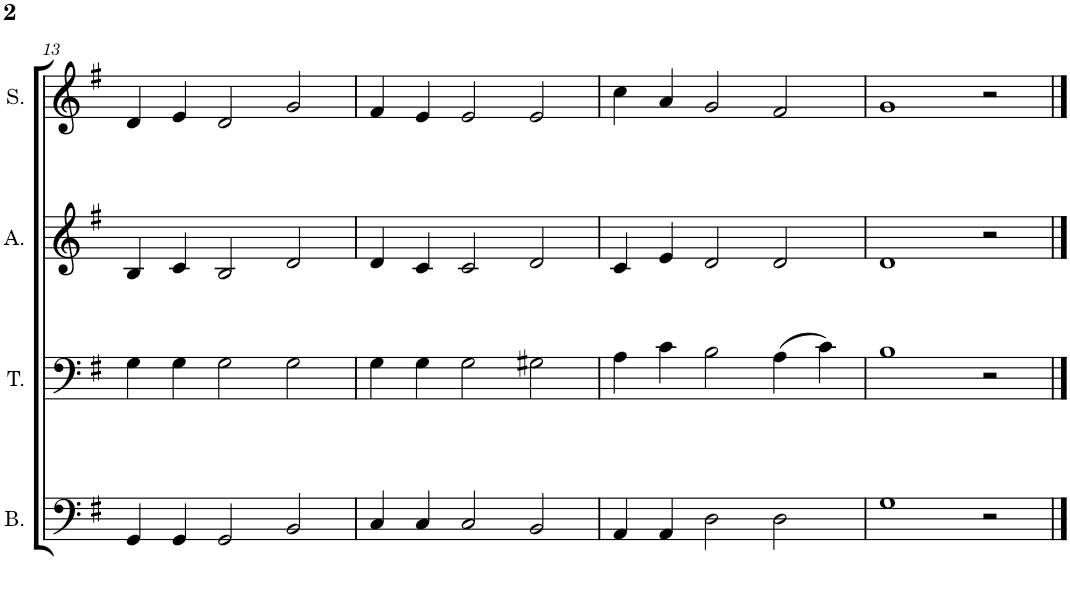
**kern	**kern	**kern	**kern
*part4	*part3	*part2	*part1
*staff4	*staff3	*staff2	*staff1
*I"Bass	*I"Tenor	*I"Alto	*I"Soprano
*I'B.	*I'T.	*I'A.	*I'S.
!!LO:PB:g=z
*clefF4	*clefF4	*clefG2	*clefG2
*k[f#]	*k[f#]	*k[f#]	*k[f#]
*M3/2	*M3/2	*M3/2	*M3/2
=13	=13	=13	=13
4GG/	4G\	4B/	4d/
4GG/	4G\	4c/	4e/
2GG/	2G\	2B/	2d/
2BB/	2G\	2d/	2g/
=14	=14	=14	=14
4C/	4G\	4d/	4f#/
4C/	4G\	4c/	4e/
2C/	2G\	2c/	2e/
2BB/	2G#X\	2d/	2e/
=15	=15	=15	=15
4AA/	4A\	4c/	4cc\
4AA/	4c\	4e/	4a/
2D\	2B\	2d/	2g/
2D\	(4A\	2d/	2f#/
.	4c\)	.	.
=16	=16	=16	=16
1G	1B	1d	1g
2r	2r	2r	2r
==	==	==	==
*-	*-	*-	*-
